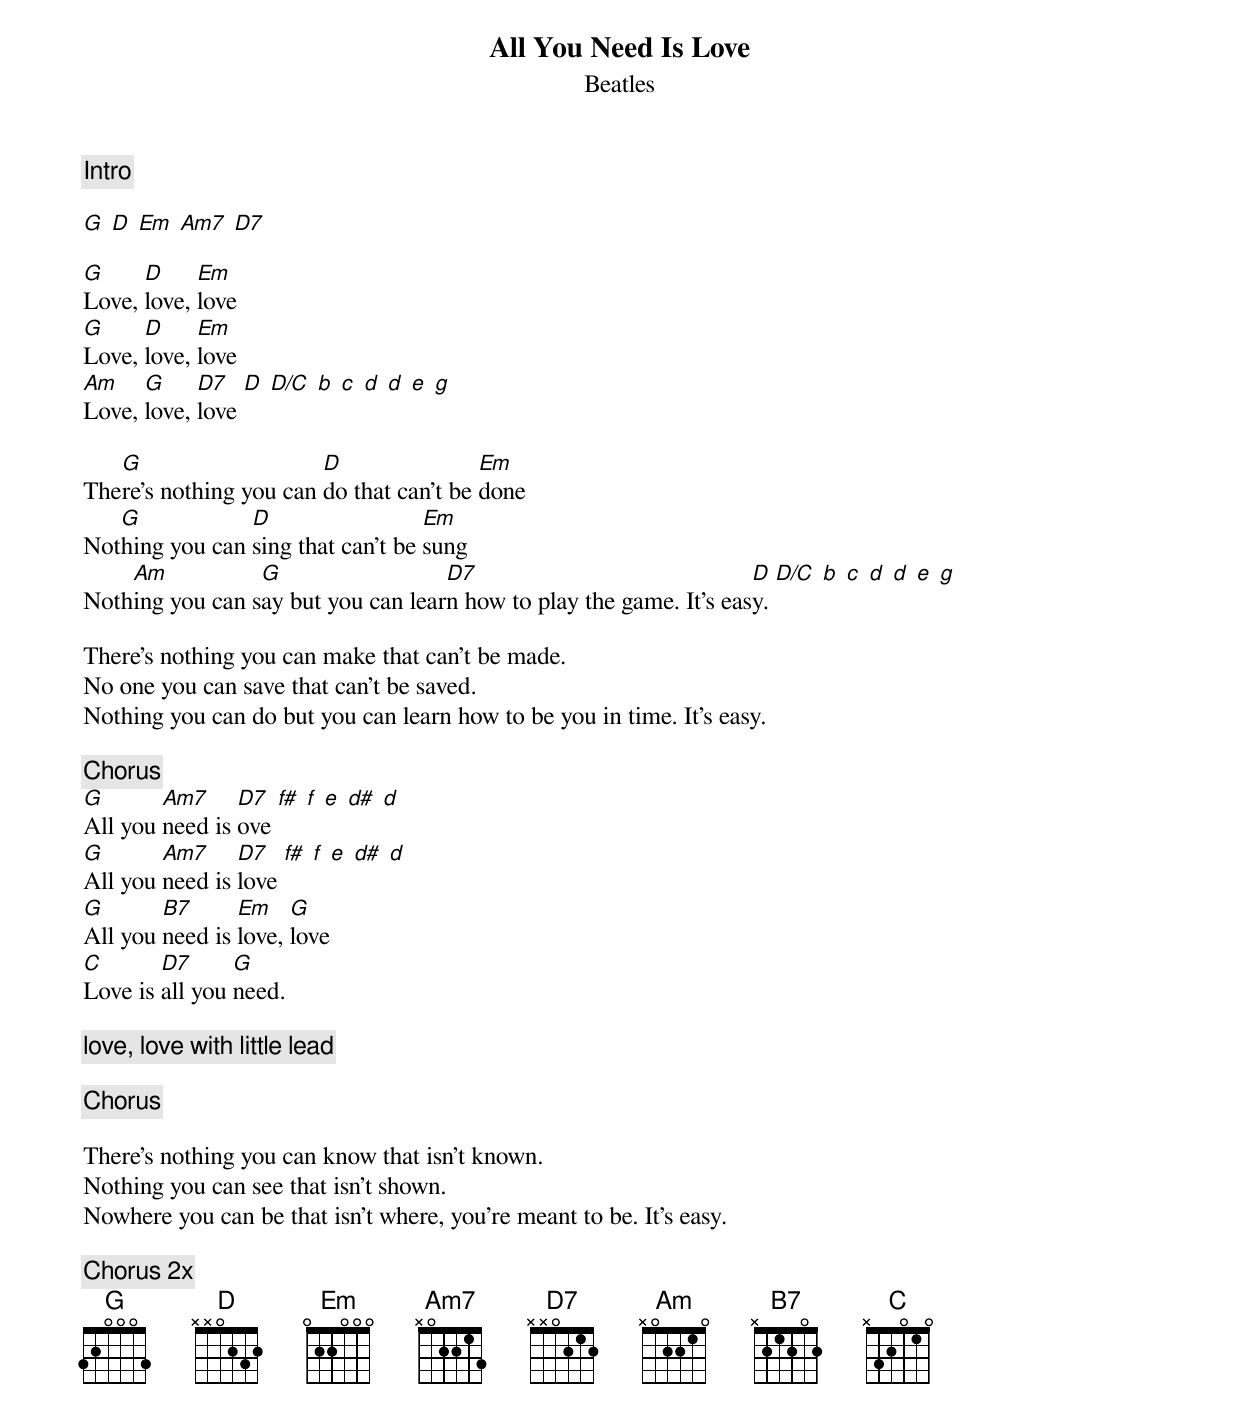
{title:All You Need Is Love}
{subtitle:Beatles}

{c:Intro}

[G] [D] [Em] [Am7] [D7]

[G]Love, [D]love, [Em]love
[G]Love, [D]love, [Em]love
[Am]Love, [G]love, [D7]love [D] [D/C] [b] [c] [d] [d] [e] [g]

The[G]re's nothing you can [D]do that can't be [Em]done
Not[G]hing you can [D]sing that can't be [Em]sung
Noth[Am]ing you can s[G]ay but you can lear[D7]n how to play the game. It's eas[D]y. [D/C] [b] [c] [d] [d] [e] [g]

There's nothing you can make that can't be made.
No one you can save that can't be saved.
Nothing you can do but you can learn how to be you in time. It's easy.

{c:Chorus}
[G]All you [Am7]need is [D7]ove [f#] [f] [e] [d#] [d]
[G]All you [Am7]need is [D7]love [f#] [f] [e] [d#] [d]
[G]All you [B7]need is [Em]love, [G]love
[C]Love is [D7]all you [G]need.

{c:love, love with little lead}

{c:Chorus}

There's nothing you can know that isn't known.
Nothing you can see that isn't shown.
Nowhere you can be that isn't where, you're meant to be. It's easy.

{c:Chorus 2x}
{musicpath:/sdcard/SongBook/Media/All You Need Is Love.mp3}
